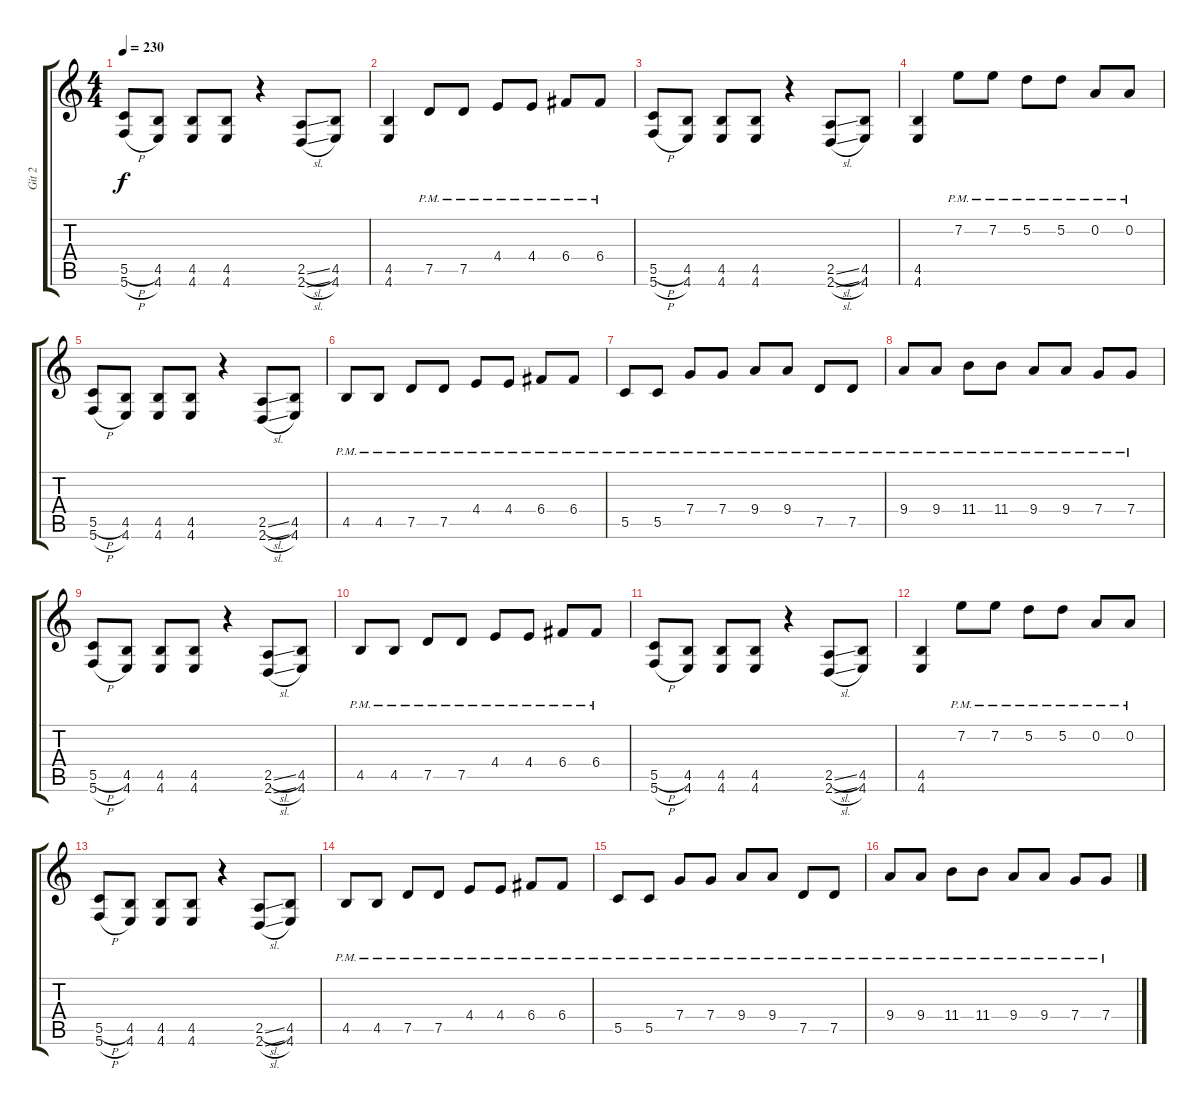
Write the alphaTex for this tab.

\track ("Git 2" "Git 2") {instrument overdrivenguitar}
\staff {score tabs}
\tuning (D4 A3 F3 C3 G2 C2) {hide}
\ts (4 4)
\tempo 230
\clef g2
\ks c
(5.5{h} 5.6{h}).8{dy f} (4.5 4.6).8 (4.5 4.6).8 (4.5 4.6).8 r.4 (2.5{sl} 2.6{sl}).8 (4.5 4.6).8 |
(4.5 4.6).4 7.5{pm}.8 7.5{pm}.8 4.4{pm}.8 4.4{pm}.8 6.4{pm}.8 6.4{pm}.8 |
(5.5{h} 5.6{h}).8 (4.5 4.6).8 (4.5 4.6).8 (4.5 4.6).8 r.4 (2.5{sl} 2.6{sl}).8 (4.5 4.6).8 |
(4.5 4.6).4 7.2{pm}.8 7.2{pm}.8 5.2{pm}.8 5.2{pm}.8 0.2{pm}.8 0.2{pm}.8 |
(5.5{h} 5.6{h}).8 (4.5 4.6).8 (4.5 4.6).8 (4.5 4.6).8 r.4 (2.5{sl} 2.6{sl}).8 (4.5 4.6).8 |
4.5{pm}.8 4.5{pm}.8 7.5{pm}.8 7.5{pm}.8 4.4{pm}.8 4.4{pm}.8 6.4{pm}.8 6.4{pm}.8 |
5.5{pm}.8 5.5{pm}.8 7.4{pm}.8 7.4{pm}.8 9.4{pm}.8 9.4{pm}.8 7.5{pm}.8 7.5{pm}.8 |
9.4{pm}.8 9.4{pm}.8 11.4{pm}.8 11.4{pm}.8 9.4{pm}.8 9.4{pm}.8 7.4{pm}.8 7.4{pm}.8 |
(5.5{h} 5.6{h}).8 (4.5 4.6).8 (4.5 4.6).8 (4.5 4.6).8 r.4 (2.5{sl} 2.6{sl}).8 (4.5 4.6).8 |
4.5{pm}.8 4.5{pm}.8 7.5{pm}.8 7.5{pm}.8 4.4{pm}.8 4.4{pm}.8 6.4{pm}.8 6.4{pm}.8 |
(5.5{h} 5.6{h}).8 (4.5 4.6).8 (4.5 4.6).8 (4.5 4.6).8 r.4 (2.5{sl} 2.6{sl}).8 (4.5 4.6).8 |
(4.5 4.6).4 7.2{pm}.8 7.2{pm}.8 5.2{pm}.8 5.2{pm}.8 0.2{pm}.8 0.2{pm}.8 |
(5.5{h} 5.6{h}).8 (4.5 4.6).8 (4.5 4.6).8 (4.5 4.6).8 r.4 (2.5{sl} 2.6{sl}).8 (4.5 4.6).8 |
4.5{pm}.8 4.5{pm}.8 7.5{pm}.8 7.5{pm}.8 4.4{pm}.8 4.4{pm}.8 6.4{pm}.8 6.4{pm}.8 |
5.5{pm}.8 5.5{pm}.8 7.4{pm}.8 7.4{pm}.8 9.4{pm}.8 9.4{pm}.8 7.5{pm}.8 7.5{pm}.8 |
9.4{pm}.8 9.4{pm}.8 11.4{pm}.8 11.4{pm}.8 9.4{pm}.8 9.4{pm}.8 7.4{pm}.8 7.4{pm}.8
